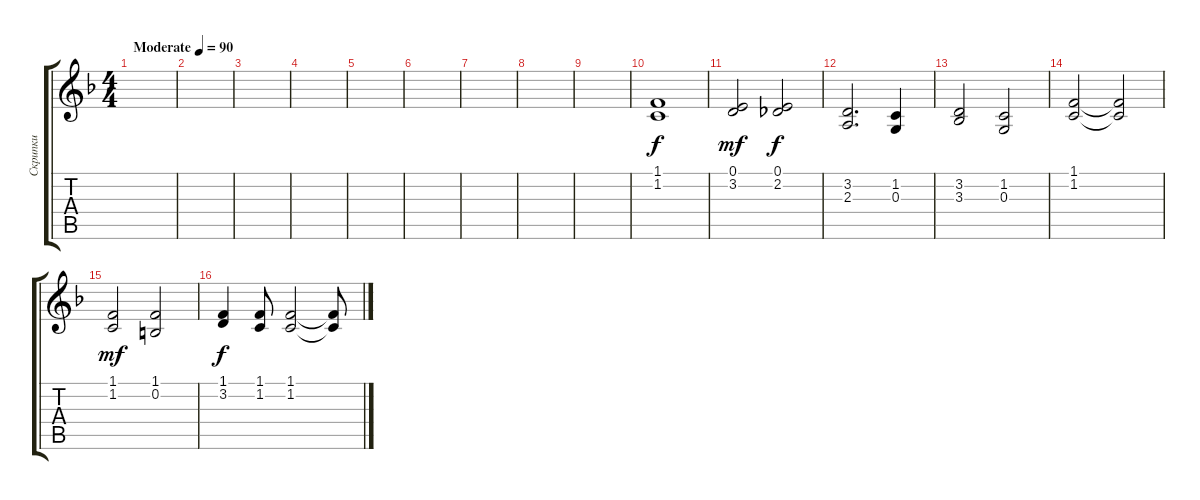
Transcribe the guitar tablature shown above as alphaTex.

\track ("Скрипки" "Скрипки") {instrument stringensemble1}
\staff {score tabs}
\tuning (E4 B3 G3 D3 A2 E2) {hide}
\ts (4 4)
\tempo (90 "Moderate")
\clef g2
\ks f
|
|
|
|
|
|
|
|
|
(1.1 1.2).1 |
(0.1 3.2).2{dy mf} (0.1 2.2).2{dy f} |
(3.2 2.3).2{d} (1.2 0.3).4 |
(3.2 3.3).2 (1.2 0.3).2 |
(1.1 1.2).2 (1.1{t} 1.2{t}).2 |
(1.1 1.2).2{dy mf} (1.1 0.2).2 |
(1.1 3.2).4{dy f} (1.1 1.2).8 (1.1 1.2).2 (1.1{t} 1.2{t}).8
